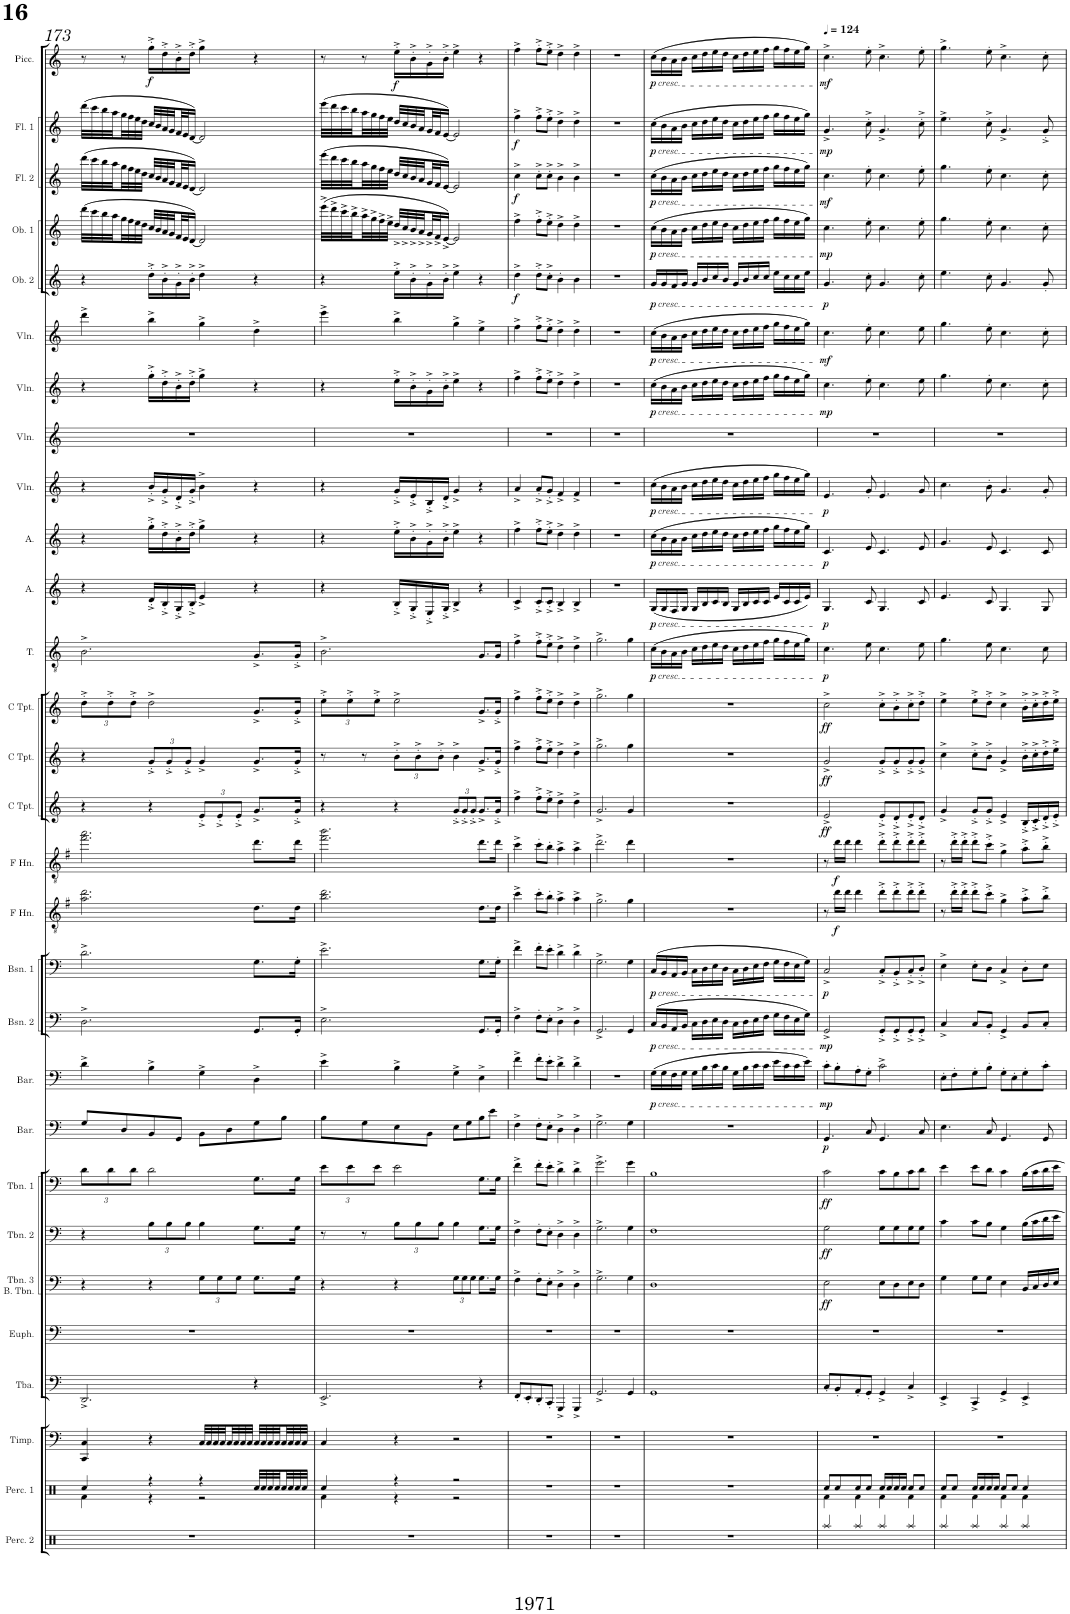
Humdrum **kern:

**kern	**kern	**kern	**kern	**kern	**kern	**dynam	**kern	**dynam	**kern	**dynam	**kern	**dynam	**kern	**dynam	**kern	**dynam	**kern	**dynam	**kern	**dynam	**kern	**dynam	**kern	**dynam	**kern	**dynam	**kern	**dynam	**kern	**dynam	**kern	**dynam	**kern	**dynam	**kern	**dynam	**kern	**kern	**dynam	**kern	**dynam	**kern	**dynam	**kern	**dynam	**kern	**dynam	**kern	**dynam	**kern	**dynam
*part29	*part28	*part27	*part26	*part25	*part24	*part24	*part23	*part23	*part22	*part22	*part21	*part21	*part20	*part20	*part19	*part19	*part18	*part18	*part17	*part17	*part16	*part16	*part15	*part15	*part14	*part14	*part13	*part13	*part12	*part12	*part11	*part11	*part10	*part10	*part9	*part9	*part8	*part7	*part7	*part6	*part6	*part5	*part5	*part4	*part4	*part3	*part3	*part2	*part2	*part1	*part1
*staff29	*staff28	*staff27	*staff26	*staff25	*staff24	*staff24	*staff23	*staff23	*staff22	*staff22	*staff21	*staff21	*staff20	*staff20	*staff19	*staff19	*staff18	*staff18	*staff17	*staff17	*staff16	*staff16	*staff15	*staff15	*staff14	*staff14	*staff13	*staff13	*staff12	*staff12	*staff11	*staff11	*staff10	*staff10	*staff9	*staff9	*staff8	*staff7	*staff7	*staff6	*staff6	*staff5	*staff5	*staff4	*staff4	*staff3	*staff3	*staff2	*staff2	*staff1	*staff1
*I"Percussion 2	*I"Percussion 1	*I"Timpani	*I"Tuba	*I"Euphonium	*I"Trombone 3 &amp; Bass Trombone	*	*I"Trombone 2	*	*I"Trombone 1	*	*I"Baritone	*	*I"Baritone	*	*I"Bassoon 2	*	*I"Bassoon 1	*	*I"Tenor	*	*I"Tenor	*	*I"C Trumpet	*	*I"C Trumpet	*	*I"C Trumpet	*	*I"Tenor	*	*I"Alto	*	*I"Alto	*	*I"Violin	*	*I"Violin	*I"Violin	*	*I"Violin	*	*I"Oboe 2	*	*I"Oboe 1	*	*I"Flute 2	*	*I"Flute 1	*	*I"Piccolo	*
*I'Perc. 2	*I'Perc. 1	*I'Timp.	*I'Tba.	*I'Euph.	*I'Tbn. 3 B. Tbn.	*	*I'Tbn. 2	*	*I'Tbn. 1	*	*I'Bar.	*	*I'Bar.	*	*I'Bsn. 2	*	*I'Bsn. 1	*	*I'T.	*	*I'T.	*	*I'C Tpt.	*	*I'C Tpt.	*	*I'C Tpt.	*	*I'T.	*	*I'A.	*	*I'A.	*	*I'Vln.	*	*I'Vln.	*I'Vln.	*	*I'Vln.	*	*I'Ob. 2	*	*I'Ob. 1	*	*I'Fl. 2	*	*I'Fl. 1	*	*I'Picc.	*
!!LO:PB:g=z
*clefX	*clefX	*clefF4	*clefF4	*clefF4	*clefF4	*	*clefF4	*	*clefF4	*	*clefF4	*	*clefF4	*	*clefF4	*	*clefF4	*	*clefGv2	*	*clefGv2	*	*clefG2	*	*clefG2	*	*clefG2	*	*clefGv2	*	*clefG2	*	*clefG2	*	*clefG2	*	*clefG2	*clefG2	*	*clefG2	*	*clefG2	*	*clefG2	*	*clefG2	*	*clefG2	*	*clefG2	*
*	*	*	*	*	*	*	*	*	*	*	*	*	*	*	*	*	*	*	*Trd4c7	*	*Trd4c7	*	*	*	*	*	*	*	*	*	*	*	*	*	*	*	*	*	*	*	*	*	*	*	*	*	*	*	*	*Trd-7c-12	*
*k[]	*k[]	*k[]	*k[]	*k[]	*k[]	*	*k[]	*	*k[]	*	*k[]	*	*k[]	*	*k[]	*	*k[]	*	*k[f#]	*	*k[f#]	*	*k[]	*	*k[]	*	*k[]	*	*k[]	*	*k[]	*	*k[]	*	*k[]	*	*k[]	*k[]	*	*k[]	*	*k[]	*	*k[]	*	*k[]	*	*k[]	*	*k[]	*
*M4/4	*M4/4	*M4/4	*M4/4	*M4/4	*M4/4	*	*M4/4	*	*M4/4	*	*M4/4	*	*M4/4	*	*M4/4	*	*M4/4	*	*M4/4	*	*M4/4	*	*M4/4	*	*M4/4	*	*M4/4	*	*M4/4	*	*M4/4	*	*M4/4	*	*M4/4	*	*M4/4	*M4/4	*	*M4/4	*	*M4/4	*	*M4/4	*	*M4/4	*	*M4/4	*	*M4/4	*
=173	=173	=173	=173	=173	=173	=173	=173	=173	=173	=173	=173	=173	=173	=173	=173	=173	=173	=173	=173	=173	=173	=173	=173	=173	=173	=173	=173	=173	=173	=173	=173	=173	=173	=173	=173	=173	=173	=173	=173	=173	=173	=173	=173	=173	=173	=173	=173	=173	=173	=173	=173
*	*^	*	*	*	*	*	*	*	*	*	*	*	*	*	*	*	*	*	*	*	*	*	*	*	*	*	*	*	*	*	*	*	*	*	*	*	*	*	*	*	*	*	*	*	*	*	*	*	*	*	*
*	*	*	*	*	*	*	*	*	*	*Xbrackettup	*	*	*	*	*	*	*	*	*	*	*	*	*	*	*	*	*	*Xbrackettup	*	*	*	*	*	*	*	*	*	*	*	*	*	*	*	*	*	*	*	*	*	*	*	*
1r	4Rcc/	4Rf\	4CC/ 4C/	2.DD^/	1r	4r	.	4r	.	12d\L	.	8G/L	.	4d^\	.	2.D^\	.	2.d^\	.	2.a\ 2.dd\	.	2.ff#\ 2.aa\	.	4r	.	4r	.	12dd'^\L	.	2.B^\	.	4r	.	4r	.	4r	.	1r	4r	.	4ddd^\	.	4r	.	(32ddd\LLL	.	(32ddd\LLL	.	(32ddd\LLL	.	8r	.
.	.	.	.	.	.	.	.	.	.	.	.	.	.	.	.	.	.	.	.	.	.	.	.	.	.	.	.	.	.	.	.	.	.	.	.	.	.	.	.	.	.	.	.	.	32ccc\	.	32ccc\	.	32ccc\	.	.	.
.	.	.	.	.	.	.	.	.	.	.	.	.	.	.	.	.	.	.	.	.	.	.	.	.	.	.	.	.	.	.	.	.	.	.	.	.	.	.	.	.	.	.	.	.	32bb\	.	32bb\	.	32bb\	.	.	.
.	.	.	.	.	.	.	.	.	.	12d\	.	.	.	.	.	.	.	.	.	.	.	.	.	.	.	.	.	12dd'^\	.	.	.	.	.	.	.	.	.	.	.	.	.	.	.	.	.	.	.	.	.	.	.	.
.	.	.	.	.	.	.	.	.	.	.	.	.	.	.	.	.	.	.	.	.	.	.	.	.	.	.	.	.	.	.	.	.	.	.	.	.	.	.	.	.	.	.	.	.	32aa\	.	32aa\	.	32aa\	.	.	.
.	.	.	.	.	.	.	.	.	.	.	.	8D/	.	.	.	.	.	.	.	.	.	.	.	.	.	.	.	.	.	.	.	.	.	.	.	.	.	.	.	.	.	.	.	.	32gg\	.	32gg\	.	32gg\	.	8r	.
.	.	.	.	.	.	.	.	.	.	.	.	.	.	.	.	.	.	.	.	.	.	.	.	.	.	.	.	.	.	.	.	.	.	.	.	.	.	.	.	.	.	.	.	.	32ff\	.	32ff\	.	32ff\	.	.	.
.	.	.	.	.	.	.	.	.	.	12d\J	.	.	.	.	.	.	.	.	.	.	.	.	.	.	.	.	.	12dd'^\J	.	.	.	.	.	.	.	.	.	.	.	.	.	.	.	.	.	.	.	.	.	.	.	.
.	.	.	.	.	.	.	.	.	.	.	.	.	.	.	.	.	.	.	.	.	.	.	.	.	.	.	.	.	.	.	.	.	.	.	.	.	.	.	.	.	.	.	.	.	32ee\	.	32ee\	.	32ee\	.	.	.
.	.	.	.	.	.	.	.	.	.	.	.	.	.	.	.	.	.	.	.	.	.	.	.	.	.	.	.	.	.	.	.	.	.	.	.	.	.	.	.	.	.	.	.	.	32dd\JJJ	.	32dd\JJJ	.	32dd\JJJ	.	.	.
*	*	*	*	*	*	*	*	*Xbrackettup	*	*	*	*	*	*	*	*	*	*	*	*	*	*	*	*	*	*Xbrackettup	*	*	*	*	*	*	*	*	*	*	*	*	*	*	*	*	*	*	*	*	*	*	*	*	*	*
!	!	!	!	!	!	!	!	!	!	!	!	!	!	!	!	!	!	!	!	!	!	!	!	!	!	!	!	!	!	!	!	!	!	!	!	!	!	!	!	!	!	!	!	!	!	!	!	!	!	!	!	!LO:DY:b
.	4r	4r	4r	.	.	4r	.	12B\L	.	2d\	.	8BB/	.	4B^\	.	.	.	.	.	.	.	.	.	4r	.	12g'^/L	.	2dd^\	.	.	.	16d'^/LL	.	16gg'^\LL	.	16b'^/LL	.	.	16gg'^\LL	.	4bb^\	.	16dd'^\LL	.	32cc/LLL	.	32cc/LLL	.	32cc/LLL	.	16gg'^\LL	f
.	.	.	.	.	.	.	.	.	.	.	.	.	.	.	.	.	.	.	.	.	.	.	.	.	.	.	.	.	.	.	.	.	.	.	.	.	.	.	.	.	.	.	.	.	32b/	.	32b/	.	32b/	.	.	.
.	.	.	.	.	.	.	.	.	.	.	.	.	.	.	.	.	.	.	.	.	.	.	.	.	.	.	.	.	.	.	.	16B'^/	.	16dd'^\	.	16g'^/	.	.	16dd'^\	.	.	.	16b'^\	.	32a/	.	32a/	.	32a/	.	16dd'^\	.
.	.	.	.	.	.	.	.	12B\	.	.	.	.	.	.	.	.	.	.	.	.	.	.	.	.	.	12g'^/	.	.	.	.	.	.	.	.	.	.	.	.	.	.	.	.	.	.	.	.	.	.	.	.	.	.
.	.	.	.	.	.	.	.	.	.	.	.	.	.	.	.	.	.	.	.	.	.	.	.	.	.	.	.	.	.	.	.	.	.	.	.	.	.	.	.	.	.	.	.	.	32g/	.	32g/	.	32g/	.	.	.
.	.	.	.	.	.	.	.	.	.	.	.	8GG/J	.	.	.	.	.	.	.	.	.	.	.	.	.	.	.	.	.	.	.	16G'^/	.	16b'^\	.	16d'^/	.	.	16b'^\	.	.	.	16g'^\	.	32f/	.	32f/	.	32f/	.	16b'^\	.
.	.	.	.	.	.	.	.	.	.	.	.	.	.	.	.	.	.	.	.	.	.	.	.	.	.	.	.	.	.	.	.	.	.	.	.	.	.	.	.	.	.	.	.	.	32e/J	.	32e/J	.	32e/J	.	.	.
.	.	.	.	.	.	.	.	12B\J	.	.	.	.	.	.	.	.	.	.	.	.	.	.	.	.	.	12g'^/J	.	.	.	.	.	.	.	.	.	.	.	.	.	.	.	.	.	.	.	.	.	.	.	.	.	.
.	.	.	.	.	.	.	.	.	.	.	.	.	.	.	.	.	.	.	.	.	.	.	.	.	.	.	.	.	.	.	.	16B'^/JJ	.	16dd'^\JJ	.	16g'^/JJ	.	.	16dd'^\JJ	.	.	.	16b'^\JJ	.	[16d/JJ)	.	[16d/JJ)	.	[16d/JJ)	.	16dd'^\JJ	.
*	*	*	*	*	*	*Xbrackettup	*	*	*	*	*	*	*	*	*	*	*	*	*	*	*	*	*	*Xbrackettup	*	*	*	*	*	*	*	*	*	*	*	*	*	*	*	*	*	*	*	*	*	*	*	*	*	*	*	*
.	4r	2r	32C/LLL	.	.	12G\L	.	4B\	.	.	.	8BB\L	.	4G^\	.	.	.	.	.	.	.	.	.	12e'^/L	.	4g^/	.	.	.	.	.	4e^/	.	4gg^\	.	4b^\	.	.	4gg^\	.	4gg^\	.	4dd^\	.	2d/]	.	2d/]	.	2d/]	.	4gg^\	.
.	.	.	32C/	.	.	.	.	.	.	.	.	.	.	.	.	.	.	.	.	.	.	.	.	.	.	.	.	.	.	.	.	.	.	.	.	.	.	.	.	.	.	.	.	.	.	.	.	.	.	.	.	.
.	.	.	32C/	.	.	.	.	.	.	.	.	.	.	.	.	.	.	.	.	.	.	.	.	.	.	.	.	.	.	.	.	.	.	.	.	.	.	.	.	.	.	.	.	.	.	.	.	.	.	.	.	.
.	.	.	.	.	.	12G\	.	.	.	.	.	.	.	.	.	.	.	.	.	.	.	.	.	12e'^/	.	.	.	.	.	.	.	.	.	.	.	.	.	.	.	.	.	.	.	.	.	.	.	.	.	.	.	.
.	.	.	32C/	.	.	.	.	.	.	.	.	.	.	.	.	.	.	.	.	.	.	.	.	.	.	.	.	.	.	.	.	.	.	.	.	.	.	.	.	.	.	.	.	.	.	.	.	.	.	.	.	.
.	.	.	32C/	.	.	.	.	.	.	.	.	8D\	.	.	.	.	.	.	.	.	.	.	.	.	.	.	.	.	.	.	.	.	.	.	.	.	.	.	.	.	.	.	.	.	.	.	.	.	.	.	.	.
.	.	.	32C/	.	.	.	.	.	.	.	.	.	.	.	.	.	.	.	.	.	.	.	.	.	.	.	.	.	.	.	.	.	.	.	.	.	.	.	.	.	.	.	.	.	.	.	.	.	.	.	.	.
.	.	.	.	.	.	12G\J	.	.	.	.	.	.	.	.	.	.	.	.	.	.	.	.	.	12e'^/J	.	.	.	.	.	.	.	.	.	.	.	.	.	.	.	.	.	.	.	.	.	.	.	.	.	.	.	.
.	.	.	32C/	.	.	.	.	.	.	.	.	.	.	.	.	.	.	.	.	.	.	.	.	.	.	.	.	.	.	.	.	.	.	.	.	.	.	.	.	.	.	.	.	.	.	.	.	.	.	.	.	.
.	.	.	32C/JJJ	.	.	.	.	.	.	.	.	.	.	.	.	.	.	.	.	.	.	.	.	.	.	.	.	.	.	.	.	.	.	.	.	.	.	.	.	.	.	.	.	.	.	.	.	.	.	.	.	.
.	32Rcc/LLL	.	32C/LLL	4r	.	8.G\L	.	8.G\L	.	8.G\L	.	8G\	.	4D^\	.	8.GG/L	.	8.G\L	.	8.d\L	.	8.dd\L	.	8.g^/L	.	8.g^/L	.	8.g^/L	.	8.G^/L	.	4r	.	4r	.	4r	.	.	4r	.	4dd^\	.	4r	.	.	.	.	.	.	.	4r	.
.	32Rcc/	.	32C/	.	.	.	.	.	.	.	.	.	.	.	.	.	.	.	.	.	.	.	.	.	.	.	.	.	.	.	.	.	.	.	.	.	.	.	.	.	.	.	.	.	.	.	.	.	.	.	.	.
.	32Rcc/	.	32C/	.	.	.	.	.	.	.	.	.	.	.	.	.	.	.	.	.	.	.	.	.	.	.	.	.	.	.	.	.	.	.	.	.	.	.	.	.	.	.	.	.	.	.	.	.	.	.	.	.
.	32Rcc/	.	32C/	.	.	.	.	.	.	.	.	.	.	.	.	.	.	.	.	.	.	.	.	.	.	.	.	.	.	.	.	.	.	.	.	.	.	.	.	.	.	.	.	.	.	.	.	.	.	.	.	.
.	32Rcc/	.	32C/	.	.	.	.	.	.	.	.	8B\J	.	.	.	.	.	.	.	.	.	.	.	.	.	.	.	.	.	.	.	.	.	.	.	.	.	.	.	.	.	.	.	.	.	.	.	.	.	.	.	.
.	32Rcc/	.	32C/	.	.	.	.	.	.	.	.	.	.	.	.	.	.	.	.	.	.	.	.	.	.	.	.	.	.	.	.	.	.	.	.	.	.	.	.	.	.	.	.	.	.	.	.	.	.	.	.	.
.	32Rcc/	.	32C/	.	.	16G\Jk	.	16G\Jk	.	16G\Jk	.	.	.	.	.	16GG'/Jk	.	16G'\Jk	.	16d\Jk	.	16dd\Jk	.	16g'^/Jk	.	16g'^/Jk	.	16g'^/Jk	.	16G'^/Jk	.	.	.	.	.	.	.	.	.	.	.	.	.	.	.	.	.	.	.	.	.	.
.	32Rcc/JJJ	.	32C/JJJ	.	.	.	.	.	.	.	.	.	.	.	.	.	.	.	.	.	.	.	.	.	.	.	.	.	.	.	.	.	.	.	.	.	.	.	.	.	.	.	.	.	.	.	.	.	.	.	.	.
=174	=174	=174	=174	=174	=174	=174	=174	=174	=174	=174	=174	=174	=174	=174	=174	=174	=174	=174	=174	=174	=174	=174	=174	=174	=174	=174	=174	=174	=174	=174	=174	=174	=174	=174	=174	=174	=174	=174	=174	=174	=174	=174	=174	=174	=174	=174	=174	=174	=174	=174	=174	=174
1r	4Rcc/	4Rf\	4C/	2.EE^/	1r	4r	.	8r	.	12e\L	.	8B\L	.	4e^\	.	2.E^\	.	2.e^\	.	2.b\ 2.dd\	.	2.ff#\ 2.bb\	.	4r	.	8r	.	12ee'^\L	.	2.B^\	.	4r	.	4r	.	4r	.	1r	4r	.	4eee^\	.	4r	.	(32eee^\LLL	.	(32eee\LLL	.	(32eee\LLL	.	8r	.
.	.	.	.	.	.	.	.	.	.	.	.	.	.	.	.	.	.	.	.	.	.	.	.	.	.	.	.	.	.	.	.	.	.	.	.	.	.	.	.	.	.	.	.	.	32ddd^\	.	32ddd\	.	32ddd\	.	.	.
.	.	.	.	.	.	.	.	.	.	.	.	.	.	.	.	.	.	.	.	.	.	.	.	.	.	.	.	.	.	.	.	.	.	.	.	.	.	.	.	.	.	.	.	.	32ccc^\	.	32ccc\	.	32ccc\	.	.	.
.	.	.	.	.	.	.	.	.	.	12e\	.	.	.	.	.	.	.	.	.	.	.	.	.	.	.	.	.	12ee'^\	.	.	.	.	.	.	.	.	.	.	.	.	.	.	.	.	.	.	.	.	.	.	.	.
.	.	.	.	.	.	.	.	.	.	.	.	.	.	.	.	.	.	.	.	.	.	.	.	.	.	.	.	.	.	.	.	.	.	.	.	.	.	.	.	.	.	.	.	.	32bb^\	.	32bb\	.	32bb\	.	.	.
.	.	.	.	.	.	.	.	8r	.	.	.	8G\	.	.	.	.	.	.	.	.	.	.	.	.	.	8r	.	.	.	.	.	.	.	.	.	.	.	.	.	.	.	.	.	.	32aa^\	.	32aa\	.	32aa\	.	8r	.
.	.	.	.	.	.	.	.	.	.	.	.	.	.	.	.	.	.	.	.	.	.	.	.	.	.	.	.	.	.	.	.	.	.	.	.	.	.	.	.	.	.	.	.	.	32gg^\	.	32gg\	.	32gg\	.	.	.
.	.	.	.	.	.	.	.	.	.	12e\J	.	.	.	.	.	.	.	.	.	.	.	.	.	.	.	.	.	12ee'^\J	.	.	.	.	.	.	.	.	.	.	.	.	.	.	.	.	.	.	.	.	.	.	.	.
.	.	.	.	.	.	.	.	.	.	.	.	.	.	.	.	.	.	.	.	.	.	.	.	.	.	.	.	.	.	.	.	.	.	.	.	.	.	.	.	.	.	.	.	.	32ff^\	.	32ff\	.	32ff\	.	.	.
.	.	.	.	.	.	.	.	.	.	.	.	.	.	.	.	.	.	.	.	.	.	.	.	.	.	.	.	.	.	.	.	.	.	.	.	.	.	.	.	.	.	.	.	.	32ee^\JJJ	.	32ee\JJJ	.	32ee\JJJ	.	.	.
!	!	!	!	!	!	!	!	!	!	!	!	!	!	!	!	!	!	!	!	!	!	!	!	!	!	!	!	!	!	!	!	!	!	!	!	!	!	!	!	!	!	!	!	!	!	!	!	!	!	!	!	!LO:DY:b
.	4r	4r	4r	.	.	4r	.	12B\L	.	2e\	.	8E\	.	4B^\	.	.	.	.	.	.	.	.	.	4r	.	12b'^\L	.	2ee^\	.	.	.	16B'^/LL	.	16ee'^\LL	.	16g'^/LL	.	.	16ee'^\LL	.	4bb^\	.	16ee'^\LL	.	32dd^/LLL	.	32dd/LLL	.	32dd/LLL	.	16ee'^\LL	f
.	.	.	.	.	.	.	.	.	.	.	.	.	.	.	.	.	.	.	.	.	.	.	.	.	.	.	.	.	.	.	.	.	.	.	.	.	.	.	.	.	.	.	.	.	32cc^/	.	32cc/	.	32cc/	.	.	.
.	.	.	.	.	.	.	.	.	.	.	.	.	.	.	.	.	.	.	.	.	.	.	.	.	.	.	.	.	.	.	.	16G'^/	.	16b'^\	.	16e'^/	.	.	16b'^\	.	.	.	16b'^\	.	32b^/	.	32b/	.	32b/	.	16b'^\	.
.	.	.	.	.	.	.	.	12B\	.	.	.	.	.	.	.	.	.	.	.	.	.	.	.	.	.	12b'^\	.	.	.	.	.	.	.	.	.	.	.	.	.	.	.	.	.	.	.	.	.	.	.	.	.	.
.	.	.	.	.	.	.	.	.	.	.	.	.	.	.	.	.	.	.	.	.	.	.	.	.	.	.	.	.	.	.	.	.	.	.	.	.	.	.	.	.	.	.	.	.	32a^/	.	32a/	.	32a/	.	.	.
.	.	.	.	.	.	.	.	.	.	.	.	8BB\J	.	.	.	.	.	.	.	.	.	.	.	.	.	.	.	.	.	.	.	16E'^/	.	16g'^\	.	16B'^/	.	.	16g'^\	.	.	.	16g'^\	.	32g^/	.	32g/	.	32g/	.	16g'^\	.
.	.	.	.	.	.	.	.	.	.	.	.	.	.	.	.	.	.	.	.	.	.	.	.	.	.	.	.	.	.	.	.	.	.	.	.	.	.	.	.	.	.	.	.	.	32f^/J	.	32f/J	.	32f/J	.	.	.
.	.	.	.	.	.	.	.	12B\J	.	.	.	.	.	.	.	.	.	.	.	.	.	.	.	.	.	12b'^\J	.	.	.	.	.	.	.	.	.	.	.	.	.	.	.	.	.	.	.	.	.	.	.	.	.	.
.	.	.	.	.	.	.	.	.	.	.	.	.	.	.	.	.	.	.	.	.	.	.	.	.	.	.	.	.	.	.	.	16G'^/JJ	.	16b'^\JJ	.	16d'^/JJ	.	.	16b'^\JJ	.	.	.	16b'^\JJ	.	[16e^/JJ)	.	[16e/JJ)	.	[16e/JJ)	.	16b'^\JJ	.
.	2r	2r	2r	.	.	12G\L	.	4B\	.	.	.	8E\L	.	4G^\	.	.	.	.	.	.	.	.	.	12g'^/L	.	4b^\	.	.	.	.	.	4B^/	.	4ee^\	.	4g^/	.	.	4ee^\	.	4gg^\	.	4ee^\	.	2e/]	.	2e/]	.	2e/]	.	4ee^\	.
.	.	.	.	.	.	12G\	.	.	.	.	.	.	.	.	.	.	.	.	.	.	.	.	.	12g'^/	.	.	.	.	.	.	.	.	.	.	.	.	.	.	.	.	.	.	.	.	.	.	.	.	.	.	.	.
.	.	.	.	.	.	.	.	.	.	.	.	8G\	.	.	.	.	.	.	.	.	.	.	.	.	.	.	.	.	.	.	.	.	.	.	.	.	.	.	.	.	.	.	.	.	.	.	.	.	.	.	.	.
.	.	.	.	.	.	12G\J	.	.	.	.	.	.	.	.	.	.	.	.	.	.	.	.	.	12g'^/J	.	.	.	.	.	.	.	.	.	.	.	.	.	.	.	.	.	.	.	.	.	.	.	.	.	.	.	.
.	.	.	.	4r	.	8.G\L	.	8.G\L	.	8.G\L	.	8B\	.	4E^\	.	8.GG/L	.	8.G\L	.	8.d\L	.	8.dd\L	.	8.g^/L	.	8.g^/L	.	8.g^/L	.	8.G/L	.	4r	.	4r	.	4r	.	.	4r	.	4ee^\	.	4r	.	.	.	.	.	.	.	4r	.
.	.	.	.	.	.	.	.	.	.	.	.	8e\J	.	.	.	.	.	.	.	.	.	.	.	.	.	.	.	.	.	.	.	.	.	.	.	.	.	.	.	.	.	.	.	.	.	.	.	.	.	.	.	.
.	.	.	.	.	.	16G\Jk	.	16G\Jk	.	16G\Jk	.	.	.	.	.	16GG'/Jk	.	16G'\Jk	.	16d\Jk	.	16dd\Jk	.	16g'^/Jk	.	16g'^/Jk	.	16g'^/Jk	.	16G/Jk	.	.	.	.	.	.	.	.	.	.	.	.	.	.	.	.	.	.	.	.	.	.
*	*v	*v	*	*	*	*	*	*	*	*	*	*	*	*	*	*	*	*	*	*	*	*	*	*	*	*	*	*	*	*	*	*	*	*	*	*	*	*	*	*	*	*	*	*	*	*	*	*	*	*	*	*
=175	=175	=175	=175	=175	=175	=175	=175	=175	=175	=175	=175	=175	=175	=175	=175	=175	=175	=175	=175	=175	=175	=175	=175	=175	=175	=175	=175	=175	=175	=175	=175	=175	=175	=175	=175	=175	=175	=175	=175	=175	=175	=175	=175	=175	=175	=175	=175	=175	=175	=175	=175
!	!	!	!	!	!	!	!	!	!	!	!	!	!	!	!	!	!	!	!	!	!	!	!	!	!	!	!	!	!	!	!	!	!	!	!	!	!	!	!	!	!	!	!LO:DY:b	!	!	!	!LO:DY:b	!	!LO:DY:b	!	!
1r	1r	1r	8FF'/L	1r	4F^\	.	4F^\	.	4f^\	.	4F^\	.	4f^\	.	4F^\	.	4f^\	.	4cc^\	.	4cc^\	.	4ff^\	.	4ff^\	.	4ff^\	.	4f^\	.	4c^/	.	4ff^\	.	4a^/	.	1r	4ff^\	.	4ff^\	.	4dd^\	f	4ff^\	.	4cc^\	f	4ff^\	f	4ff^\	.
.	.	.	8EE'/	.	.	.	.	.	.	.	.	.	.	.	.	.	.	.	.	.	.	.	.	.	.	.	.	.	.	.	.	.	.	.	.	.	.	.	.	.	.	.	.	.	.	.	.	.	.	.	.
.	.	.	8DD'/	.	8F'\L	.	8F'\L	.	8f'\L	.	8F'\L	.	8f'\L	.	8F'\L	.	8f'\L	.	8cc'\L	.	8cc'\L	.	8ff'^\L	.	8ff'^\L	.	8ff'^\L	.	8f'^\L	.	8c'^/L	.	8ff'^\L	.	8a'^/L	.	.	8ff'^\L	.	8ff'^\L	.	8dd'^\L	.	8ff'^\L	.	8cc'^\L	.	8ff'^\L	.	8ff'^\L	.
.	.	.	8CC'/J	.	8E'\J	.	8E'\J	.	8e'\J	.	8E'\J	.	8e'\J	.	8E'\J	.	8e'\J	.	8b'\J	.	8b'\J	.	8ee'^\J	.	8ee'^\J	.	8ee'^\J	.	8e'^\J	.	8c'^/J	.	8ee'^\J	.	8g'^/J	.	.	8ee'^\J	.	8ee'^\J	.	8cc'^\J	.	8ee'^\J	.	8cc'^\J	.	8ee'^\J	.	8ee'^\J	.
.	.	.	4GGG^/	.	4D^\	.	4D^\	.	4d^\	.	4D^\	.	4d^\	.	4D^\	.	4d^\	.	4a^\	.	4a^\	.	4dd^\	.	4dd^\	.	4dd^\	.	4d^\	.	4B^/	.	4dd^\	.	4f^/	.	.	4dd^\	.	4dd^\	.	4b'\	.	4dd^\	.	4b^\	.	4dd^\	.	4dd^\	.
.	.	.	4GGG^/	.	4D^\	.	4D^\	.	4d^\	.	4D^\	.	4d^\	.	4D^\	.	4d^\	.	4a^\	.	4a^\	.	4dd^\	.	4dd^\	.	4dd^\	.	4d^\	.	4B^/	.	4dd^\	.	4f^/	.	.	4dd^\	.	4dd^\	.	4b\	.	4dd^\	.	4b^\	.	4dd^\	.	4dd^\	.
=176	=176	=176	=176	=176	=176	=176	=176	=176	=176	=176	=176	=176	=176	=176	=176	=176	=176	=176	=176	=176	=176	=176	=176	=176	=176	=176	=176	=176	=176	=176	=176	=176	=176	=176	=176	=176	=176	=176	=176	=176	=176	=176	=176	=176	=176	=176	=176	=176	=176	=176	=176
1r	1r	1r	2.GG^/	1r	2.G^\	.	2.G^\	.	2.g^\	.	2.G^\	.	1r	.	2.GG^/	.	2.G^\	.	2.g^\	.	2.dd^\	.	2.g^/	.	2.gg^\	.	2.gg^\	.	2.g^\	.	1r	.	1r	.	1r	.	1r	1r	.	1r	.	1r	.	1r	.	1r	.	1r	.	1r	.
.	.	.	4GG/	.	4G\	.	4G\	.	4g\	.	4G\	.	.	.	4GG/	.	4G\	.	4g\	.	4dd\	.	4g/	.	4gg\	.	4gg\	.	4g\	.	.	.	.	.	.	.	.	.	.	.	.	.	.	.	.	.	.	.	.	.	.
=177	=177	=177	=177	=177	=177	=177	=177	=177	=177	=177	=177	=177	=177	=177	=177	=177	=177	=177	=177	=177	=177	=177	=177	=177	=177	=177	=177	=177	=177	=177	=177	=177	=177	=177	=177	=177	=177	=177	=177	=177	=177	=177	=177	=177	=177	=177	=177	=177	=177	=177	=177
!	!	!	!	!	!	!	!	!	!	!	!	!	!	!	!	!	!	!	!	!	!	!	!	!	!	!	!	!	!	!	!	!	!	!	!	!	!	!	!	!	!	!	!	!	!	!	!	!	!	!LO:TX:b:i:t=cresc.	!
!	!	!	!	!	!	!	!	!	!	!	!	!	!	!	!	!	!	!	!	!	!	!	!	!	!	!	!	!	!	!	!	!	!	!	!	!	!	!	!	!	!	!	!	!	!	!	!	!LO:TX:b:i:t=cresc.	!	!	!
!	!	!	!	!	!	!	!	!	!	!	!	!	!	!	!	!	!	!	!	!	!	!	!	!	!	!	!	!	!	!	!	!	!	!	!	!	!	!	!	!	!	!	!	!	!	!LO:TX:b:i:t=cresc.	!	!	!	!	!
!	!	!	!	!	!	!	!	!	!	!	!	!	!	!	!	!	!	!	!	!	!	!	!	!	!	!	!	!	!	!	!	!	!	!	!	!	!	!	!	!	!	!	!	!LO:TX:b:i:t=cresc.	!	!	!	!	!	!	!
!	!	!	!	!	!	!	!	!	!	!	!	!	!	!	!	!	!	!	!	!	!	!	!	!	!	!	!	!	!	!	!	!	!	!	!	!	!	!	!	!	!	!LO:TX:b:i:t=cresc.	!	!	!	!	!	!	!	!	!
!	!	!	!	!	!	!	!	!	!	!	!	!	!	!	!	!	!	!	!	!	!	!	!	!	!	!	!	!	!	!	!	!	!	!	!	!	!	!	!	!LO:TX:b:i:t=cresc.	!	!	!	!	!	!	!	!	!	!	!
!	!	!	!	!	!	!	!	!	!	!	!	!	!	!	!	!	!	!	!	!	!	!	!	!	!	!	!	!	!	!	!	!	!	!	!	!	!	!LO:TX:b:i:t=cresc.	!	!	!	!	!	!	!	!	!	!	!	!	!
!	!	!	!	!	!	!	!	!	!	!	!	!	!	!	!	!	!	!	!	!	!	!	!	!	!	!	!	!	!	!	!	!	!	!	!LO:TX:b:i:t=cresc.	!	!	!	!	!	!	!	!	!	!	!	!	!	!	!	!
!	!	!	!	!	!	!	!	!	!	!	!	!	!	!	!	!	!	!	!	!	!	!	!	!	!	!	!	!	!	!	!	!	!LO:TX:b:i:t=cresc.	!	!	!	!	!	!	!	!	!	!	!	!	!	!	!	!	!	!
!	!	!	!	!	!	!	!	!	!	!	!	!	!	!	!	!	!	!	!	!	!	!	!	!	!	!	!	!	!	!	!LO:TX:b:i:t=cresc.	!	!	!	!	!	!	!	!	!	!	!	!	!	!	!	!	!	!	!	!
!	!	!	!	!	!	!	!	!	!	!	!	!	!	!	!	!	!	!	!	!	!	!	!	!	!	!	!	!	!LO:TX:b:i:t=cresc.	!	!	!	!	!	!	!	!	!	!	!	!	!	!	!	!	!	!	!	!	!	!
!	!	!	!	!	!	!	!	!	!	!	!	!	!	!	!	!	!LO:TX:b:i:t=cresc.	!	!	!	!	!	!	!	!	!	!	!	!	!	!	!	!	!	!	!	!	!	!	!	!	!	!	!	!	!	!	!	!	!	!
!	!	!	!	!	!	!	!	!	!	!	!	!	!	!	!LO:TX:b:i:t=cresc.	!	!	!	!	!	!	!	!	!	!	!	!	!	!	!	!	!	!	!	!	!	!	!	!	!	!	!	!	!	!	!	!	!	!	!	!
!	!	!	!	!	!	!	!	!	!	!	!	!	!LO:TX:b:i:t=cresc.	!	!	!	!	!	!	!	!	!	!	!	!	!	!	!	!	!	!	!	!	!	!	!	!	!	!	!	!	!	!	!	!	!	!	!	!	!	!
!	!	!	!	!	!	!	!	!	!	!	!	!	!	!LO:DY:b	!	!LO:DY:b	!	!LO:DY:b	!	!	!	!	!	!	!	!	!	!	!	!LO:DY:b	!	!LO:DY:b	!	!LO:DY:b	!	!LO:DY:b	!	!	!LO:DY:b	!	!LO:DY:b	!	!LO:DY:b	!	!LO:DY:b	!	!LO:DY:b	!	!LO:DY:b	!	!LO:DY:b
1r	1r	1r	1GG	1r	1D	.	1F	.	1B	.	1r	.	(16G\LL	p	(16C/LL	p	(16C/LL	p	1r	.	1r	.	1r	.	1r	.	1r	.	(16c\LL	p	(16G/LL	p	(16cc\LL	p	(16cc\LL	p	1r	(16cc\LL	p	(16cc\LL	p	16g/LL	p	(16cc\LL	p	(16cc\LL	p	(16cc\LL	p	(16cc\LL	p
.	.	.	.	.	.	.	.	.	.	.	.	.	16G\	.	16BB/	.	16BB/	.	.	.	.	.	.	.	.	.	.	.	16B\	.	16G/	.	16b\	.	16b\	.	.	16b\	.	16b\	.	16g/	.	16b\	.	16b\	.	16b\	.	16b\	.
.	.	.	.	.	.	.	.	.	.	.	.	.	16F\	.	16AA/	.	16AA/	.	.	.	.	.	.	.	.	.	.	.	16A\	.	16F/	.	16a\	.	16a\	.	.	16a\	.	16a\	.	16f/	.	16a\	.	16a\	.	16a\	.	16a\	.
.	.	.	.	.	.	.	.	.	.	.	.	.	16G\JJ	.	16BB/JJ	.	16BB/JJ	.	.	.	.	.	.	.	.	.	.	.	16B\JJ	.	16G/JJ	.	16b\JJ	.	16b\JJ	.	.	16b\JJ	.	16b\JJ	.	16g/JJ	.	16b\JJ	.	16b\JJ	.	16b\JJ	.	16b\JJ	.
.	.	.	.	.	.	.	.	.	.	.	.	.	16G\LL	.	16C\LL	.	16C\LL	.	.	.	.	.	.	.	.	.	.	.	16c\LL	.	16G/LL	.	16cc\LL	.	16cc\LL	.	.	16cc\LL	.	16cc\LL	.	16g/LL	.	16cc\LL	.	16cc\LL	.	16cc\LL	.	16cc\LL	.
.	.	.	.	.	.	.	.	.	.	.	.	.	16B\	.	16D\	.	16D\	.	.	.	.	.	.	.	.	.	.	.	16d\	.	16B/	.	16dd\	.	16dd\	.	.	16dd\	.	16dd\	.	16b/	.	16dd\	.	16dd\	.	16dd\	.	16dd\	.
.	.	.	.	.	.	.	.	.	.	.	.	.	16c\	.	16E\	.	16E\	.	.	.	.	.	.	.	.	.	.	.	16e\	.	16c/	.	16ee\	.	16ee\	.	.	16ee\	.	16ee\	.	16cc/	.	16ee\	.	16ee\	.	16ee\	.	16ee\	.
.	.	.	.	.	.	.	.	.	.	.	.	.	16B\JJ	.	16D\JJ	.	16D\JJ	.	.	.	.	.	.	.	.	.	.	.	16d\JJ	.	16B/JJ	.	16dd\JJ	.	16dd\JJ	.	.	16dd\JJ	.	16dd\JJ	.	16b/JJ	.	16dd\JJ	.	16dd\JJ	.	16dd\JJ	.	16dd\JJ	.
.	.	.	.	.	.	.	.	.	.	.	.	.	16G\LL	.	16C\LL	.	16C\LL	.	.	.	.	.	.	.	.	.	.	.	16c\LL	.	16G/LL	.	16cc\LL	.	16cc\LL	.	.	16cc\LL	.	16cc\LL	.	16g/LL	.	16cc\LL	.	16cc\LL	.	16cc\LL	.	16cc\LL	.
.	.	.	.	.	.	.	.	.	.	.	.	.	16B\	.	16D\	.	16D\	.	.	.	.	.	.	.	.	.	.	.	16d\	.	16B/	.	16dd\	.	16dd\	.	.	16dd\	.	16dd\	.	16b/	.	16dd\	.	16dd\	.	16dd\	.	16dd\	.
.	.	.	.	.	.	.	.	.	.	.	.	.	16c\	.	16E\	.	16E\	.	.	.	.	.	.	.	.	.	.	.	16e\	.	16c/	.	16ee\	.	16ee\	.	.	16ee\	.	16ee\	.	16cc/	.	16ee\	.	16ee\	.	16ee\	.	16ee\	.
.	.	.	.	.	.	.	.	.	.	.	.	.	16c\JJ	.	16F\JJ	.	16F\JJ	.	.	.	.	.	.	.	.	.	.	.	16f\JJ	.	16c/JJ	.	16ff\JJ	.	16ff\JJ	.	.	16ff\JJ	.	16ff\JJ	.	16cc/JJ	.	16ff\JJ	.	16ff\JJ	.	16ff\JJ	.	16ff\JJ	.
.	.	.	.	.	.	.	.	.	.	.	.	.	16e\LL	.	16G\LL	.	16G\LL	.	.	.	.	.	.	.	.	.	.	.	16g\LL	.	16e/LL	.	16gg\LL	.	16gg\LL	.	.	16gg\LL	.	16gg\LL	.	16ee\LL	.	16gg\LL	.	16gg\LL	.	16gg\LL	.	16gg\LL	.
.	.	.	.	.	.	.	.	.	.	.	.	.	16c\	.	16F\	.	16F\	.	.	.	.	.	.	.	.	.	.	.	16f\	.	16c/	.	16ff\	.	16ff\	.	.	16ff\	.	16ff\	.	16cc\	.	16ff\	.	16ff\	.	16ff\	.	16ff\	.
.	.	.	.	.	.	.	.	.	.	.	.	.	16c\	.	16E\	.	16E\	.	.	.	.	.	.	.	.	.	.	.	16e\	.	16c/	.	16ee\	.	16ee\	.	.	16ee\	.	16ee\	.	16cc\	.	16ee\	.	16ee\	.	16ee\	.	16ee\	.
.	.	.	.	.	.	.	.	.	.	.	.	.	16e\JJ)	.	16G\JJ)	.	16G\JJ)	.	.	.	.	.	.	.	.	.	.	.	16g\JJ)	.	16e/JJ)	.	16gg\JJ)	.	16gg\JJ)	.	.	16gg\JJ)	.	16gg\JJ)	.	16ee\JJ	.	16gg\JJ)	.	16gg\JJ)	.	16gg\JJ)	.	16gg\JJ)	.
=178	=178	=178	=178	=178	=178	=178	=178	=178	=178	=178	=178	=178	=178	=178	=178	=178	=178	=178	=178	=178	=178	=178	=178	=178	=178	=178	=178	=178	=178	=178	=178	=178	=178	=178	=178	=178	=178	=178	=178	=178	=178	=178	=178	=178	=178	=178	=178	=178	=178	=178	=178
*	*	*	*	*	*	*	*	*	*	*	*	*	*	*	*	*	*	*	*	*	*	*	*	*	*	*	*	*	*	*	*	*	*	*	*	*	*	*	*	*	*	*	*	*	*	*	*	*	*	*MM124	*
*	*^	*	*	*	*	*	*	*	*	*	*	*	*	*	*	*	*	*	*	*	*	*	*	*	*	*	*	*	*	*	*	*	*	*	*	*	*	*	*	*	*	*	*	*	*	*	*	*	*	*	*
!	!	!	!	!	!	!	!LO:DY:b	!	!LO:DY:b	!	!LO:DY:b	!	!LO:DY:b	!	!LO:DY:b	!	!LO:DY:b	!	!LO:DY:b	!	!	!	!	!	!LO:DY:b	!	!LO:DY:b	!	!LO:DY:b	!	!LO:DY:b	!	!LO:DY:b	!	!LO:DY:b	!	!LO:DY:b	!	!	!LO:DY:b	!	!LO:DY:b	!	!LO:DY:b	!	!LO:DY:b	!	!LO:DY:b	!	!LO:DY:b	!	!LO:DY:b
4Raa/	8Rcc/L	4Rf\	1r	8C'/L	1r	2E\	ff	2G\	ff	2c\	ff	4.GG/	p	8c'\L	mp	2GG^/	mp	2C^/	p	8r	.	8r	.	2e^/	ff	2g^/	ff	2cc^\	ff	4.c\	p	4.G/	p	4.c/	p	4.e/	p	1r	4.cc\	mp	4.cc\	mf	4.g/	p	4.cc\	mp	4.cc\	mf	4.g^/	mp	4.cc^\	mf
!	!	!	!	!	!	!	!	!	!	!	!	!	!	!	!	!	!	!	!	!	!LO:DY:b	!	!LO:DY:b	!	!	!	!	!	!	!	!	!	!	!	!	!	!	!	!	!	!	!	!	!	!	!	!	!	!	!	!	!
.	8Rcc/	.	.	8BB'/	.	.	.	.	.	.	.	.	.	8B'\	.	.	.	.	.	16dd\LL	f	16dd\LL	f	.	.	.	.	.	.	.	.	.	.	.	.	.	.	.	.	.	.	.	.	.	.	.	.	.	.	.	.	.
.	.	.	.	.	.	.	.	.	.	.	.	.	.	.	.	.	.	.	.	16dd\JJ	.	16dd\JJ	.	.	.	.	.	.	.	.	.	.	.	.	.	.	.	.	.	.	.	.	.	.	.	.	.	.	.	.	.	.
4Raa/	8Rcc/	4Rf\	.	8AA'/	.	.	.	.	.	.	.	.	.	8A'\	.	.	.	.	.	4dd\	.	4dd\	.	.	.	.	.	.	.	.	.	.	.	.	.	.	.	.	.	.	.	.	.	.	.	.	.	.	.	.	.	.
.	8Rcc/J	.	.	8GG'/J	.	.	.	.	.	.	.	8C/	.	8G'\J	.	.	.	.	.	.	.	.	.	.	.	.	.	.	.	8e\	.	8c/	.	8e/	.	8g'/	.	.	8ee'\	.	8ee'\	.	8cc'\	.	8ee'\	.	8ee'\	.	8cc'^\	.	8ee'\	.
4Raa/	16Rcc/LL	4Rf\	.	4GG^/	.	8E\L	.	8G\L	.	8c\L	.	4.GG/	.	2c^\	.	8GG'^/L	.	8C'^/L	.	8dd'^\L	.	8dd'^\L	.	8e'^/L	.	8g'^/L	.	8cc'^\L	.	4.c\	.	4.G/	.	4.c/	.	4.e/	.	.	4.cc\	.	4.cc\	.	4.g/	.	4.cc\	.	4.cc\	.	4.g^/	.	4.cc^\	.
.	16Rcc/	.	.	.	.	.	.	.	.	.	.	.	.	.	.	.	.	.	.	.	.	.	.	.	.	.	.	.	.	.	.	.	.	.	.	.	.	.	.	.	.	.	.	.	.	.	.	.	.	.	.	.
.	16Rcc/	.	.	.	.	8D\	.	8G\	.	8B\	.	.	.	.	.	8GG'^/	.	8BB'^/	.	8dd'^\	.	8dd'^\	.	8d'^/	.	8g'^/	.	8b'^\	.	.	.	.	.	.	.	.	.	.	.	.	.	.	.	.	.	.	.	.	.	.	.	.
.	16Rcc/JJ	.	.	.	.	.	.	.	.	.	.	.	.	.	.	.	.	.	.	.	.	.	.	.	.	.	.	.	.	.	.	.	.	.	.	.	.	.	.	.	.	.	.	.	.	.	.	.	.	.	.	.
4Raa/	8Rcc/L	4Rf\	.	4C^/	.	8E\	.	8G\	.	8c\	.	.	.	.	.	8GG'^/	.	8C'^/	.	8dd'^\	.	8dd'^\	.	8e'^/	.	8g'^/	.	8cc'^\	.	.	.	.	.	.	.	.	.	.	.	.	.	.	.	.	.	.	.	.	.	.	.	.
.	8Rcc/J	.	.	.	.	8D\J	.	8G\J	.	8d\J	.	8C/	.	.	.	8GG'^/J	.	8D'^/J	.	8dd'^\J	.	8dd'^\J	.	8d'^/J	.	8g'^/J	.	8dd'^\J	.	8e\	.	8c/	.	8e/	.	8g/	.	.	8ee\	.	8ee\	.	8cc'\	.	8ee'\	.	8ee'\	.	8cc'^\	.	8ee'\	.
=179	=179	=179	=179	=179	=179	=179	=179	=179	=179	=179	=179	=179	=179	=179	=179	=179	=179	=179	=179	=179	=179	=179	=179	=179	=179	=179	=179	=179	=179	=179	=179	=179	=179	=179	=179	=179	=179	=179	=179	=179	=179	=179	=179	=179	=179	=179	=179	=179	=179	=179	=179	=179
4Raa/	8Rcc/L	4Rf\	1r	4EE^/	1r	4G\	.	4c\	.	4e\	.	4.E\	.	8E'\L	.	4C^/	.	4E^\	.	8r	.	8r	.	4g^/	.	4cc^\	.	4ee^\	.	4.g\	.	4.e/	.	4.g/	.	4.cc\	.	1r	4.gg\	.	4.gg\	.	4.ee\	.	4.gg\	.	4.gg\	.	4.ee^\	.	4.gg^\	.
.	8Rcc/J	.	.	.	.	.	.	.	.	.	.	.	.	8F'\	.	.	.	.	.	16dd'^\LL	.	16dd'^\LL	.	.	.	.	.	.	.	.	.	.	.	.	.	.	.	.	.	.	.	.	.	.	.	.	.	.	.	.	.	.
.	.	.	.	.	.	.	.	.	.	.	.	.	.	.	.	.	.	.	.	16dd'^\JJ	.	16dd'^\JJ	.	.	.	.	.	.	.	.	.	.	.	.	.	.	.	.	.	.	.	.	.	.	.	.	.	.	.	.	.	.
4Raa/	16Rcc/LL	4Rf\	.	4CC^/	.	8G\L	.	8c\L	.	8e\L	.	.	.	8G'\	.	8C/L	.	8E'\L	.	8dd'^\L	.	8dd'^\L	.	8g'^/L	.	8cc'^\L	.	8ee'^\L	.	.	.	.	.	.	.	.	.	.	.	.	.	.	.	.	.	.	.	.	.	.	.	.
.	16Rcc/	.	.	.	.	.	.	.	.	.	.	.	.	.	.	.	.	.	.	.	.	.	.	.	.	.	.	.	.	.	.	.	.	.	.	.	.	.	.	.	.	.	.	.	.	.	.	.	.	.	.	.
.	16Rcc/	.	.	.	.	8G\J	.	8B\J	.	8d\J	.	8C/	.	8B'\J	.	8BB'/J	.	8D\J	.	8cc'^\J	.	8cc'^\J	.	8g'^/J	.	8b'^\J	.	8dd'^\J	.	8e\	.	8c/	.	8e/	.	8b'\	.	.	8ee'\	.	8ee'\	.	8cc'\	.	8ee'\	.	8ee'\	.	8cc'^\	.	8ee'\	.
.	16Rcc/JJ	.	.	.	.	.	.	.	.	.	.	.	.	.	.	.	.	.	.	.	.	.	.	.	.	.	.	.	.	.	.	.	.	.	.	.	.	.	.	.	.	.	.	.	.	.	.	.	.	.	.	.
4Raa/	8Rcc/L	4Rf\	.	4GG^/	.	4E\	.	4G\	.	4c\	.	4.GG/	.	8G'\L	.	4GG^/	.	4C^/	.	4g^\	.	4g^\	.	4e^/	.	4g^/	.	4cc^\	.	4.c\	.	4.G/	.	4.c/	.	4.g/	.	.	4.cc\	.	4.cc\	.	4.g/	.	4.cc\	.	4.cc\	.	4.g^/	.	4.cc^\	.
.	8Rcc/J	.	.	.	.	.	.	.	.	.	.	.	.	8E'\	.	.	.	.	.	.	.	.	.	.	.	.	.	.	.	.	.	.	.	.	.	.	.	.	.	.	.	.	.	.	.	.	.	.	.	.	.	.
4Raa/	4Rcc/	4Rf\	.	4EE^/	.	16BB/LL	.	16B\LL	.	16B\LL	.	.	.	8G'\	.	8BB/L	.	8D'\L	.	8a'^\L	.	8a'^\L	.	16B'^/LL	.	16b'^\LL	.	16b'^\LL	.	.	.	.	.	.	.	.	.	.	.	.	.	.	.	.	.	.	.	.	.	.	.	.
.	.	.	.	.	.	16C/	.	16c\	.	16c\	.	.	.	.	.	.	.	.	.	.	.	.	.	16c'^/	.	16cc'^\	.	16cc'^\	.	.	.	.	.	.	.	.	.	.	.	.	.	.	.	.	.	.	.	.	.	.	.	.
.	.	.	.	.	.	16D/	.	16d\	.	16d\	.	8GG/	.	8c'\J	.	8C'/J	.	8E\J	.	8b'^\J	.	8b'^\J	.	16d'^/	.	16dd'^\	.	16dd'^\	.	8c\	.	8G/	.	8c/	.	8g'/	.	.	8cc'\	.	8cc'\	.	8g'/	.	8cc'\	.	8cc'\	.	8g'^/	.	8cc'\	.
.	.	.	.	.	.	16E/JJ	.	16e\JJ	.	16e\JJ	.	.	.	.	.	.	.	.	.	.	.	.	.	16e'^/JJ	.	16ee'^\JJ	.	16ee'^\JJ	.	.	.	.	.	.	.	.	.	.	.	.	.	.	.	.	.	.	.	.	.	.	.	.
*	*v	*v	*	*	*	*	*	*	*	*	*	*	*	*	*	*	*	*	*	*	*	*	*	*	*	*	*	*	*	*	*	*	*	*	*	*	*	*	*	*	*	*	*	*	*	*	*	*	*	*	*	*
=	=	=	=	=	=	=	=	=	=	=	=	=	=	=	=	=	=	=	=	=	=	=	=	=	=	=	=	=	=	=	=	=	=	=	=	=	=	=	=	=	=	=	=	=	=	=	=	=	=	=	=
*-	*-	*-	*-	*-	*-	*-	*-	*-	*-	*-	*-	*-	*-	*-	*-	*-	*-	*-	*-	*-	*-	*-	*-	*-	*-	*-	*-	*-	*-	*-	*-	*-	*-	*-	*-	*-	*-	*-	*-	*-	*-	*-	*-	*-	*-	*-	*-	*-	*-	*-	*-
